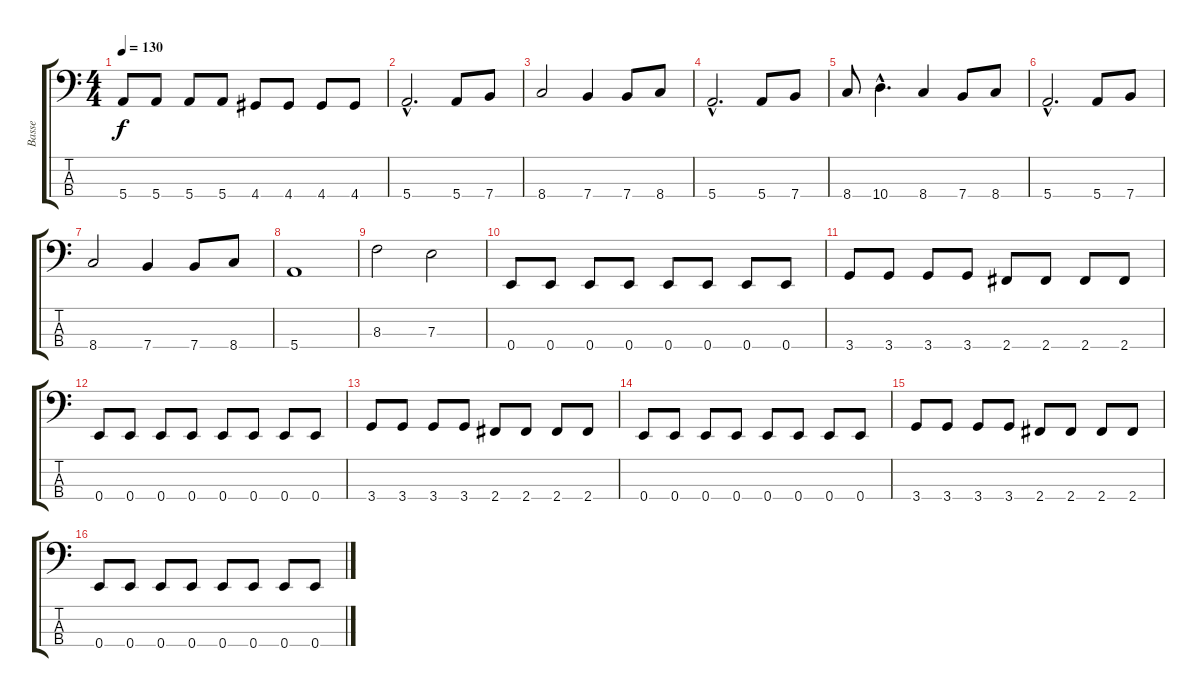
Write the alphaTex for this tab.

\track ("Basse" "Basse") {instrument acousticbass}
\staff {score tabs}
\tuning (G2 D2 A1 E1) {hide}
\ts (4 4)
\tempo 130
\clef f4
\ks c
5.4.8{dy f} 5.4.8 5.4.8 5.4.8 4.4.8 4.4.8 4.4.8 4.4.8 |
5.4{hac}.2{d} 5.4.8 7.4.8 |
8.4.2 7.4.4 7.4.8 8.4.8 |
5.4{hac}.2{d} 5.4.8 7.4.8 |
8.4.8 10.4{hac}.4{d} 8.4.4 7.4.8 8.4.8 |
5.4{hac}.2{d} 5.4.8 7.4.8 |
8.4.2 7.4.4 7.4.8 8.4.8 |
5.4.1 |
8.3.2 7.3.2 |
0.4.8 0.4.8 0.4.8 0.4.8 0.4.8 0.4.8 0.4.8 0.4.8 |
3.4.8 3.4.8 3.4.8 3.4.8 2.4.8 2.4.8 2.4.8 2.4.8 |
0.4.8 0.4.8 0.4.8 0.4.8 0.4.8 0.4.8 0.4.8 0.4.8 |
3.4.8 3.4.8 3.4.8 3.4.8 2.4.8 2.4.8 2.4.8 2.4.8 |
0.4.8 0.4.8 0.4.8 0.4.8 0.4.8 0.4.8 0.4.8 0.4.8 |
3.4.8 3.4.8 3.4.8 3.4.8 2.4.8 2.4.8 2.4.8 2.4.8 |
0.4.8 0.4.8 0.4.8 0.4.8 0.4.8 0.4.8 0.4.8 0.4.8
